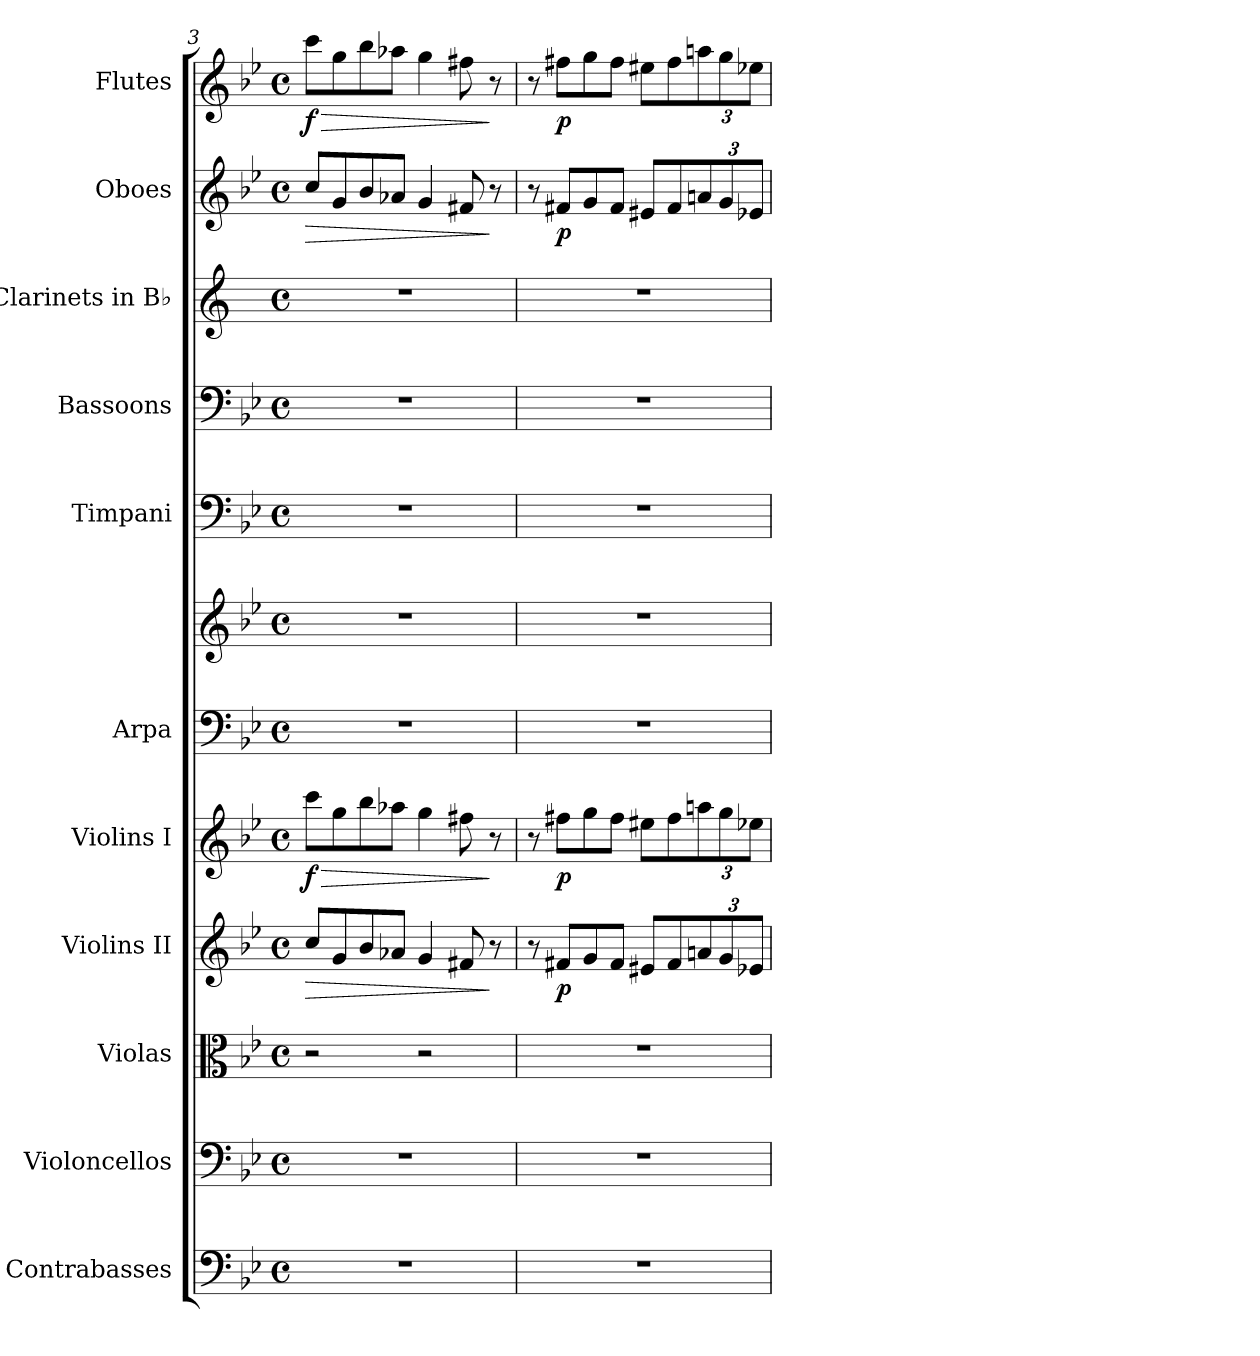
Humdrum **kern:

**kern	**kern	**kern	**kern	**dynam	**kern	**dynam	**kern	**kern	**kern	**kern	**kern	**kern	**dynam	**kern	**dynam
*part11	*part10	*part9	*part8	*part8	*part7	*part7	*part6	*part6	*part5	*part4	*part3	*part2	*part2	*part1	*part1
*staff12	*staff11	*staff10	*staff9	*staff9	*staff8	*staff8	*staff7	*staff6	*staff5	*staff4	*staff3	*staff2	*staff2	*staff1	*staff1
*I"Contrabasses	*I"Violoncellos	*I"Violas	*I"Violins II	*	*I"Violins I	*	*I"Arpa	*	*I"Timpani	*I"Bassoons	*I"Clarinets in B♭	*I"Oboes	*	*I"Flutes	*
*I'Cb.	*I'Vc.	*I'Vla.	*I'Vln. II	*	*I'Vln. I	*	*I'Arp.	*	*I'Timp.	*I'Bsn.	*	*I'Ob.	*	*I'Fl.	*
*clefF4	*clefF4	*clefC3	*clefG2	*	*clefG2	*	*clefF4	*clefG2	*clefF4	*clefF4	*clefG2	*clefG2	*	*clefG2	*
*ITrd7c12	*	*	*	*	*	*	*	*	*	*	*ITrd1c2	*	*	*	*
*k[b-e-]	*k[b-e-]	*k[b-e-]	*k[b-e-]	*	*k[b-e-]	*	*k[b-e-]	*k[b-e-]	*k[b-e-]	*k[b-e-]	*k[b-e-]	*k[b-e-]	*	*k[b-e-]	*
*M4/4	*M4/4	*M4/4	*M4/4	*	*M4/4	*	*M4/4	*M4/4	*M4/4	*M4/4	*M4/4	*M4/4	*	*M4/4	*
*met(c)	*met(c)	*met(c)	*met(c)	*	*met(c)	*	*met(c)	*met(c)	*met(c)	*met(c)	*met(c)	*met(c)	*	*met(c)	*
=3	=3	=3	=3	=3	=3	=3	=3	=3	=3	=3	=3	=3	=3	=3	=3
!	!	!	!	!LO:HP:b	!	!LO:HP:b	!	!	!	!	!	!	!LO:HP:b	!	!LO:HP:b
!	!	!	!	!	!	!LO:DY:n=1:b	!	!	!	!	!	!	!	!	!LO:DY:n=1:b
1r	1r	2r	8cc/L	>	8ccc\L	> f	1r	1r	1r	1r	1r	8cc/L	>	8ccc\L	> f
.	.	.	8g/	.	8gg\	.	.	.	.	.	.	8g/	.	8gg\	.
.	.	.	8b-/	.	8bb-\	.	.	.	.	.	.	8b-/	.	8bb-\	.
.	.	.	8a-X/J	.	8aa-X\J	.	.	.	.	.	.	8a-X/J	.	8aa-X\J	.
.	.	2r	4g/	.	4gg\	.	.	.	.	.	.	4g/	.	4gg\	.
.	.	.	8f#X/	.	8ff#X\	.	.	.	.	.	.	8f#X/	.	8ff#X\	.
.	.	.	8r	]	8r	]	.	.	.	.	.	8r	]	8r	]
!!LO:PB:g=z
=4	=4	=4	=4	=4	=4	=4	=4	=4	=4	=4	=4	=4	=4	=4	=4
1r	1r	1r	8r	.	8r	.	1r	1r	1r	1r	1r	8r	.	8r	.
!	!	!	!	!LO:DY:b	!	!LO:DY:b	!	!	!	!	!	!	!LO:DY:b	!	!LO:DY:b
.	.	.	8f#X/L	p	8ff#X\L	p	.	.	.	.	.	8f#X/L	p	8ff#X\L	p
.	.	.	8g/	.	8gg\	.	.	.	.	.	.	8g/	.	8gg\	.
.	.	.	8f#/J	.	8ff#\J	.	.	.	.	.	.	8f#/J	.	8ff#\J	.
.	.	.	8e#X/L	.	8ee#X\L	.	.	.	.	.	.	8e#X/L	.	8ee#X\L	.
.	.	.	8f#/	.	8ff#\	.	.	.	.	.	.	8f#/	.	8ff#\	.
*	*	*	*Xbrackettup	*	*Xbrackettup	*	*	*	*	*	*	*Xbrackettup	*	*Xbrackettup	*
.	.	.	12an/	.	12aan\	.	.	.	.	.	.	12an/	.	12aan\	.
.	.	.	12g/	.	12gg\	.	.	.	.	.	.	12g/	.	12gg\	.
.	.	.	12e-X/J	.	12ee-X\J	.	.	.	.	.	.	12e-X/J	.	12ee-X\J	.
=	=	=	=	=	=	=	=	=	=	=	=	=	=	=	=
*-	*-	*-	*-	*-	*-	*-	*-	*-	*-	*-	*-	*-	*-	*-	*-
